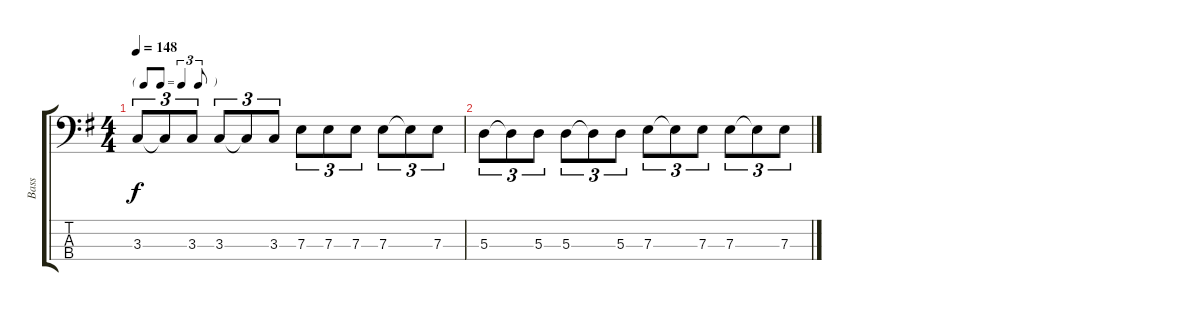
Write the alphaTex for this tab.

\track ("Bass" "Bass") {instrument electricbasspick}
\staff {score tabs}
\tuning (G2 D2 A1 E1) {hide}
\ts (4 4)
\tf triplet8th
\tempo 148
\clef f4
\ks g
3.3.8{tu (3 2) dy f} 3.3{t}.8{tu (3 2)} 3.3.8{tu (3 2)} 3.3.8{tu (3 2)} 3.3{t}.8{tu (3 2)} 3.3.8{tu (3 2)} 7.3.8{tu (3 2)} 7.3.8{tu (3 2)} 7.3.8{tu (3 2)} 7.3.8{tu (3 2)} 7.3{t}.8{tu (3 2)} 7.3.8{tu (3 2)} |
5.3.8{tu (3 2)} 5.3{t}.8{tu (3 2)} 5.3.8{tu (3 2)} 5.3.8{tu (3 2)} 5.3{t}.8{tu (3 2)} 5.3.8{tu (3 2)} 7.3.8{tu (3 2)} 7.3{t}.8{tu (3 2)} 7.3.8{tu (3 2)} 7.3.8{tu (3 2)} 7.3{t}.8{tu (3 2)} 7.3.8{tu (3 2)}
